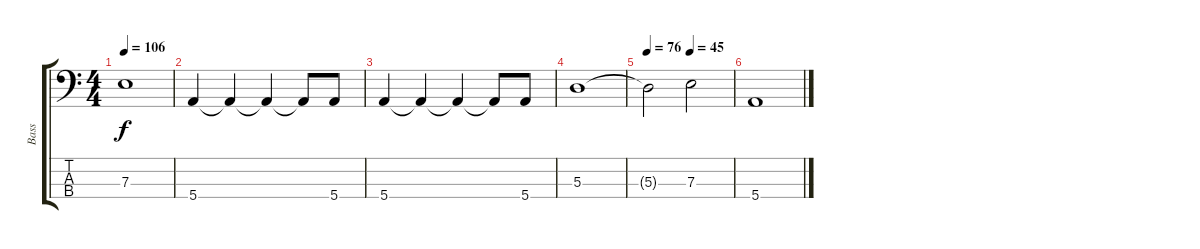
\track ("Bass" "Bass") {instrument electricbassfinger}
\staff {score tabs}
\tuning (G2 D2 A1 E1) {hide}
\ts (4 4)
\tempo 106
\clef f4
\ks c
7.3.1{dy f} |
5.4.4 5.4{t}.4 5.4{t}.4 5.4{t}.8 5.4.8 |
5.4.4 5.4{t}.4 5.4{t}.4 5.4{t}.8 5.4.8 |
5.3.1 |
\tempo 76
\tempo (45 0.5)
5.3{t}.2 7.3.2 |
5.4.1
